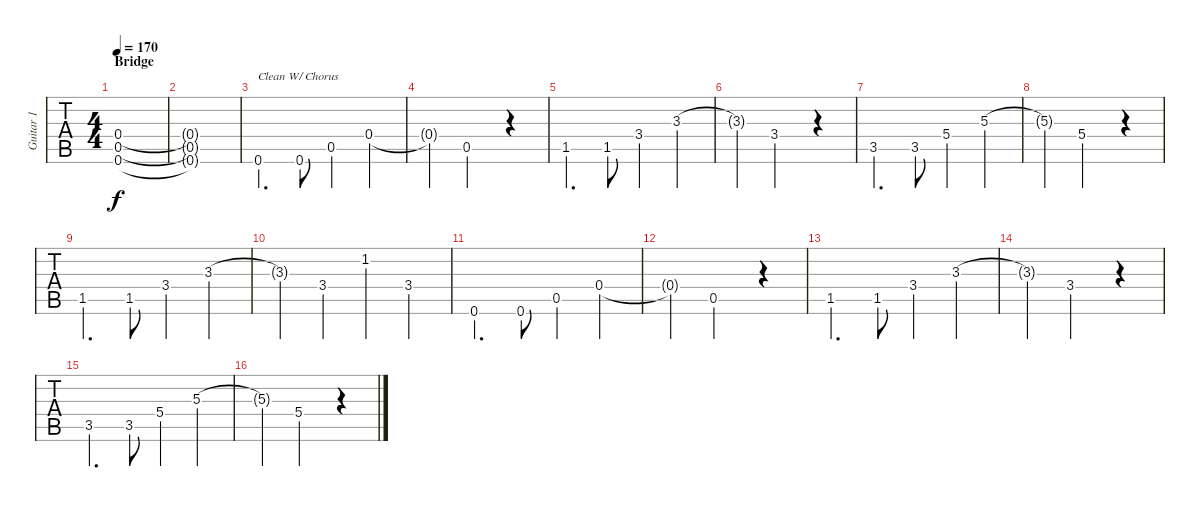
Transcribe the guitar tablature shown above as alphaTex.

\track ("Guitar 1" "Guitar 1") {instrument distortionguitar}
\staff {tabs}
\tuning (D4 A3 F3 C3 G2 C2) {hide}
\ts (4 4)
\section ("" "Bridge")
\tempo 170
\clef g2
\ks c
(0.4 0.5 0.6).1{dy f} |
(0.4{t} 0.5{t} 0.6{t}).1 |
0.6.4{d txt "Clean W/ Chorus" instrument distortionguitar} 0.6.8 0.5.4 0.4.4 |
0.4{t}.4 0.5{st}.2 r.4 |
1.5.4{d} 1.5.8 3.4.4 3.3.4 |
3.3{t}.4 3.4{st}.2 r.4 |
3.5.4{d} 3.5.8 5.4.4 5.3.4 |
5.3{t}.4 5.4{st}.2 r.4 |
1.5.4{d} 1.5.8 3.4.4 3.3.4 |
3.3{t}.4 3.4.4 1.2.4 3.4.4 |
0.6.4{d} 0.6.8 0.5.4 0.4.4 |
0.4{t}.4 0.5{st}.2 r.4 |
1.5.4{d} 1.5.8 3.4.4 3.3.4 |
3.3{t}.4 3.4{st}.2 r.4 |
3.5.4{d} 3.5.8 5.4.4 5.3.4 |
5.3{t}.4 5.4{st}.2 r.4
